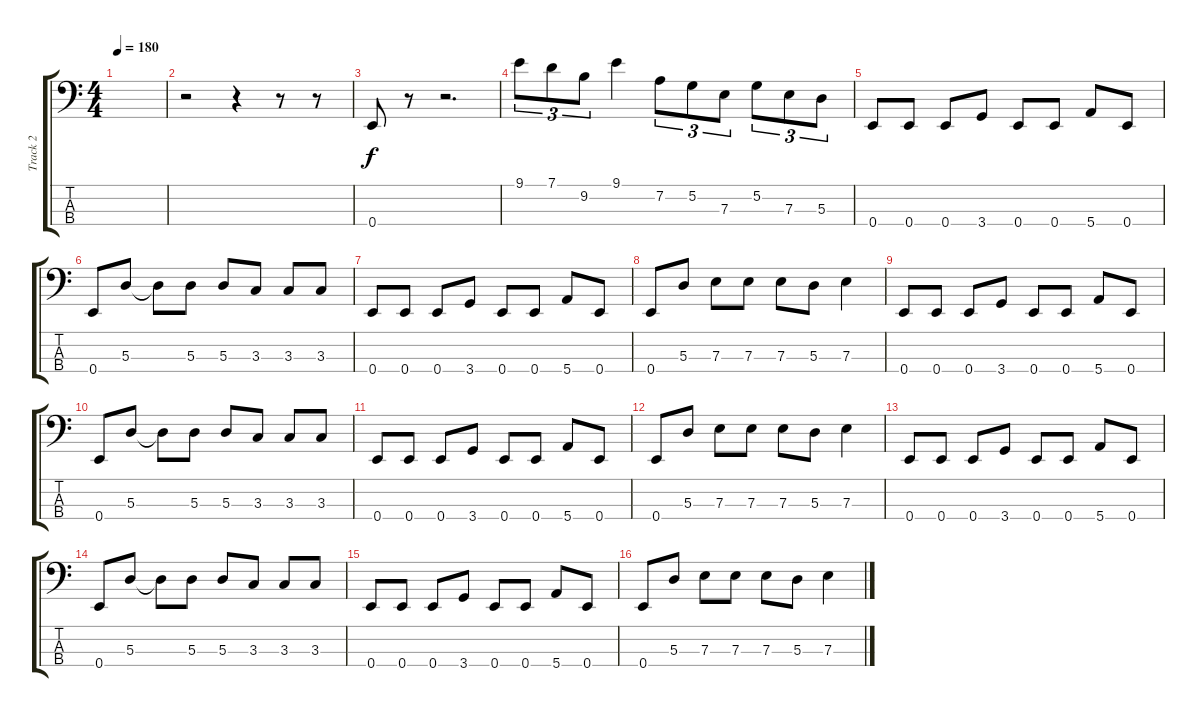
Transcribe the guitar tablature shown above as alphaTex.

\track ("Track 2" "Track 2") {instrument electricbasspick}
\staff {score tabs}
\tuning (G2 D2 A1 E1) {hide}
\ts (4 4)
\tempo 180
\clef f4
\ks c
|
r.2 r.4 r.8 r.8 |
0.4.8 r.8 r.2{d} |
9.1.8{tu (3 2)} 7.1.8{tu (3 2)} 9.2.8{tu (3 2)} 9.1.4 7.2.8{tu (3 2)} 5.2.8{tu (3 2)} 7.3.8{tu (3 2)} 5.2.8{tu (3 2)} 7.3.8{tu (3 2)} 5.3.8{tu (3 2)} |
0.4.8 0.4.8 0.4.8 3.4.8 0.4.8 0.4.8 5.4.8 0.4.8 |
0.4.8 5.3.8 5.3{t}.8 5.3.8 5.3.8 3.3.8 3.3.8 3.3.8 |
0.4.8 0.4.8 0.4.8 3.4.8 0.4.8 0.4.8 5.4.8 0.4.8 |
0.4.8 5.3.8 7.3.8 7.3.8 7.3.8 5.3.8 7.3.4 |
0.4.8 0.4.8 0.4.8 3.4.8 0.4.8 0.4.8 5.4.8 0.4.8 |
0.4.8 5.3.8 5.3{t}.8 5.3.8 5.3.8 3.3.8 3.3.8 3.3.8 |
0.4.8 0.4.8 0.4.8 3.4.8 0.4.8 0.4.8 5.4.8 0.4.8 |
0.4.8 5.3.8 7.3.8 7.3.8 7.3.8 5.3.8 7.3.4 |
0.4.8 0.4.8 0.4.8 3.4.8 0.4.8 0.4.8 5.4.8 0.4.8 |
0.4.8 5.3.8 5.3{t}.8 5.3.8 5.3.8 3.3.8 3.3.8 3.3.8 |
0.4.8 0.4.8 0.4.8 3.4.8 0.4.8 0.4.8 5.4.8 0.4.8 |
0.4.8 5.3.8 7.3.8 7.3.8 7.3.8 5.3.8 7.3.4
